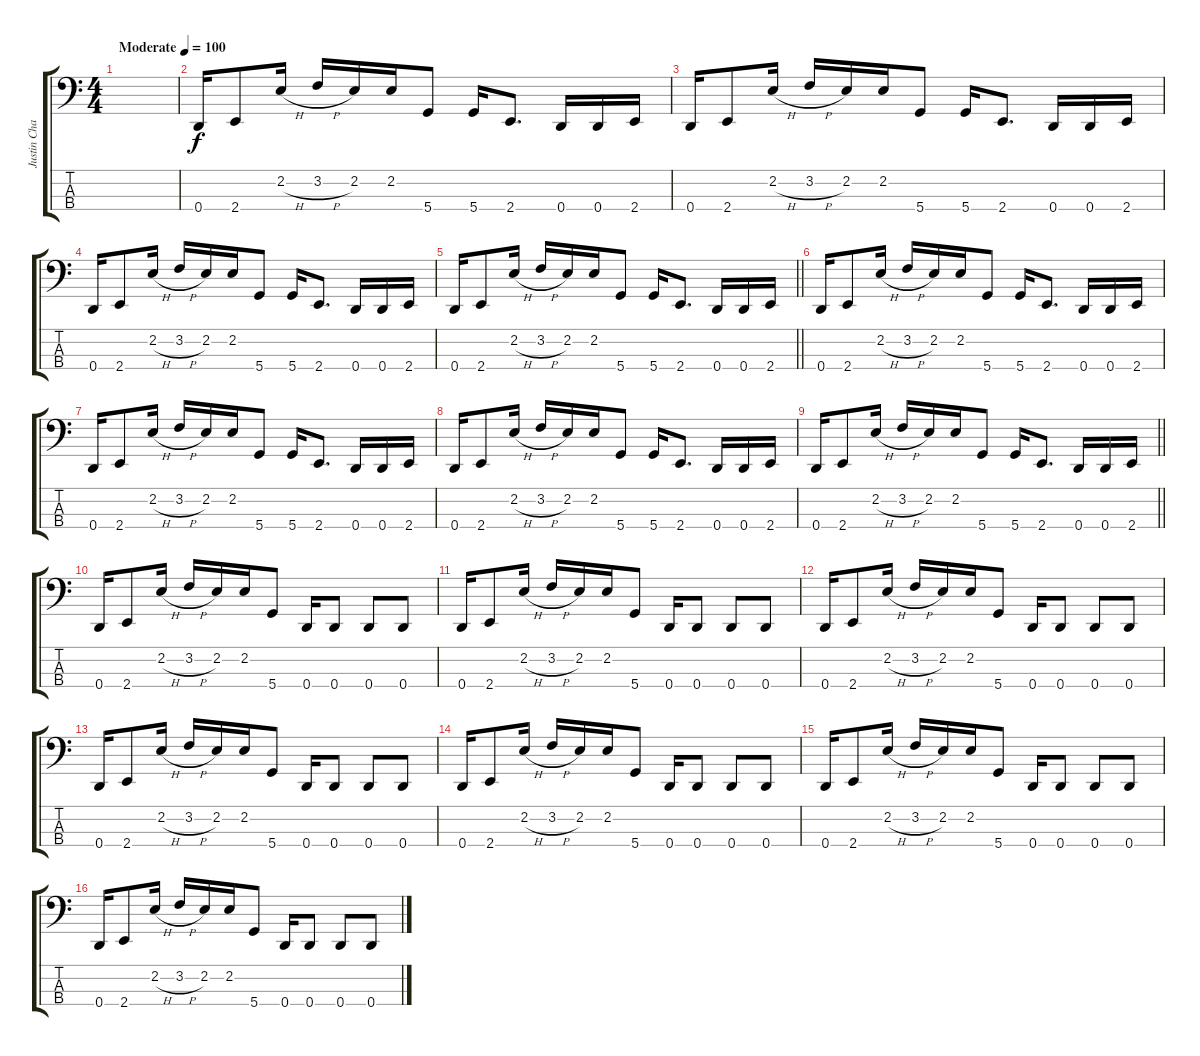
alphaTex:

\track ("Justin Chacellor" "Justin Cha") {instrument electricbasspick}
\staff {score tabs}
\tuning (G2 D2 A1 D1) {hide}
\ts (4 4)
\tempo (100 "Moderate")
\clef f4
\ks c
|
0.4.16 2.4.8 2.2{h}.16 3.2{h}.16 2.2.16 2.2.16 5.4.8 5.4.16 2.4.8{d} 0.4.16 0.4.16 2.4.16 |
0.4.16 2.4.8 2.2{h}.16 3.2{h}.16 2.2.16 2.2.16 5.4.8 5.4.16 2.4.8{d} 0.4.16 0.4.16 2.4.16 |
0.4.16 2.4.8 2.2{h}.16 3.2{h}.16 2.2.16 2.2.16 5.4.8 5.4.16 2.4.8{d} 0.4.16 0.4.16 2.4.16 |
\barLineRight lightlight
0.4.16 2.4.8 2.2{h}.16 3.2{h}.16 2.2.16 2.2.16 5.4.8 5.4.16 2.4.8{d} 0.4.16 0.4.16 2.4.16 |
0.4.16 2.4.8 2.2{h}.16 3.2{h}.16 2.2.16 2.2.16 5.4.8 5.4.16 2.4.8{d} 0.4.16 0.4.16 2.4.16 |
0.4.16 2.4.8 2.2{h}.16 3.2{h}.16 2.2.16 2.2.16 5.4.8 5.4.16 2.4.8{d} 0.4.16 0.4.16 2.4.16 |
0.4.16 2.4.8 2.2{h}.16 3.2{h}.16 2.2.16 2.2.16 5.4.8 5.4.16 2.4.8{d} 0.4.16 0.4.16 2.4.16 |
\barLineRight lightlight
0.4.16 2.4.8 2.2{h}.16 3.2{h}.16 2.2.16 2.2.16 5.4.8 5.4.16 2.4.8{d} 0.4.16 0.4.16 2.4.16 |
0.4.16 2.4.8 2.2{h}.16 3.2{h}.16 2.2.16 2.2.16 5.4.8 0.4.16 0.4.8 0.4.8 0.4.8 |
0.4.16 2.4.8 2.2{h}.16 3.2{h}.16 2.2.16 2.2.16 5.4.8 0.4.16 0.4.8 0.4.8 0.4.8 |
0.4.16 2.4.8 2.2{h}.16 3.2{h}.16 2.2.16 2.2.16 5.4.8 0.4.16 0.4.8 0.4.8 0.4.8 |
0.4.16 2.4.8 2.2{h}.16 3.2{h}.16 2.2.16 2.2.16 5.4.8 0.4.16 0.4.8 0.4.8 0.4.8 |
0.4.16 2.4.8 2.2{h}.16 3.2{h}.16 2.2.16 2.2.16 5.4.8 0.4.16 0.4.8 0.4.8 0.4.8 |
0.4.16 2.4.8 2.2{h}.16 3.2{h}.16 2.2.16 2.2.16 5.4.8 0.4.16 0.4.8 0.4.8 0.4.8 |
0.4.16 2.4.8 2.2{h}.16 3.2{h}.16 2.2.16 2.2.16 5.4.8 0.4.16 0.4.8 0.4.8 0.4.8
